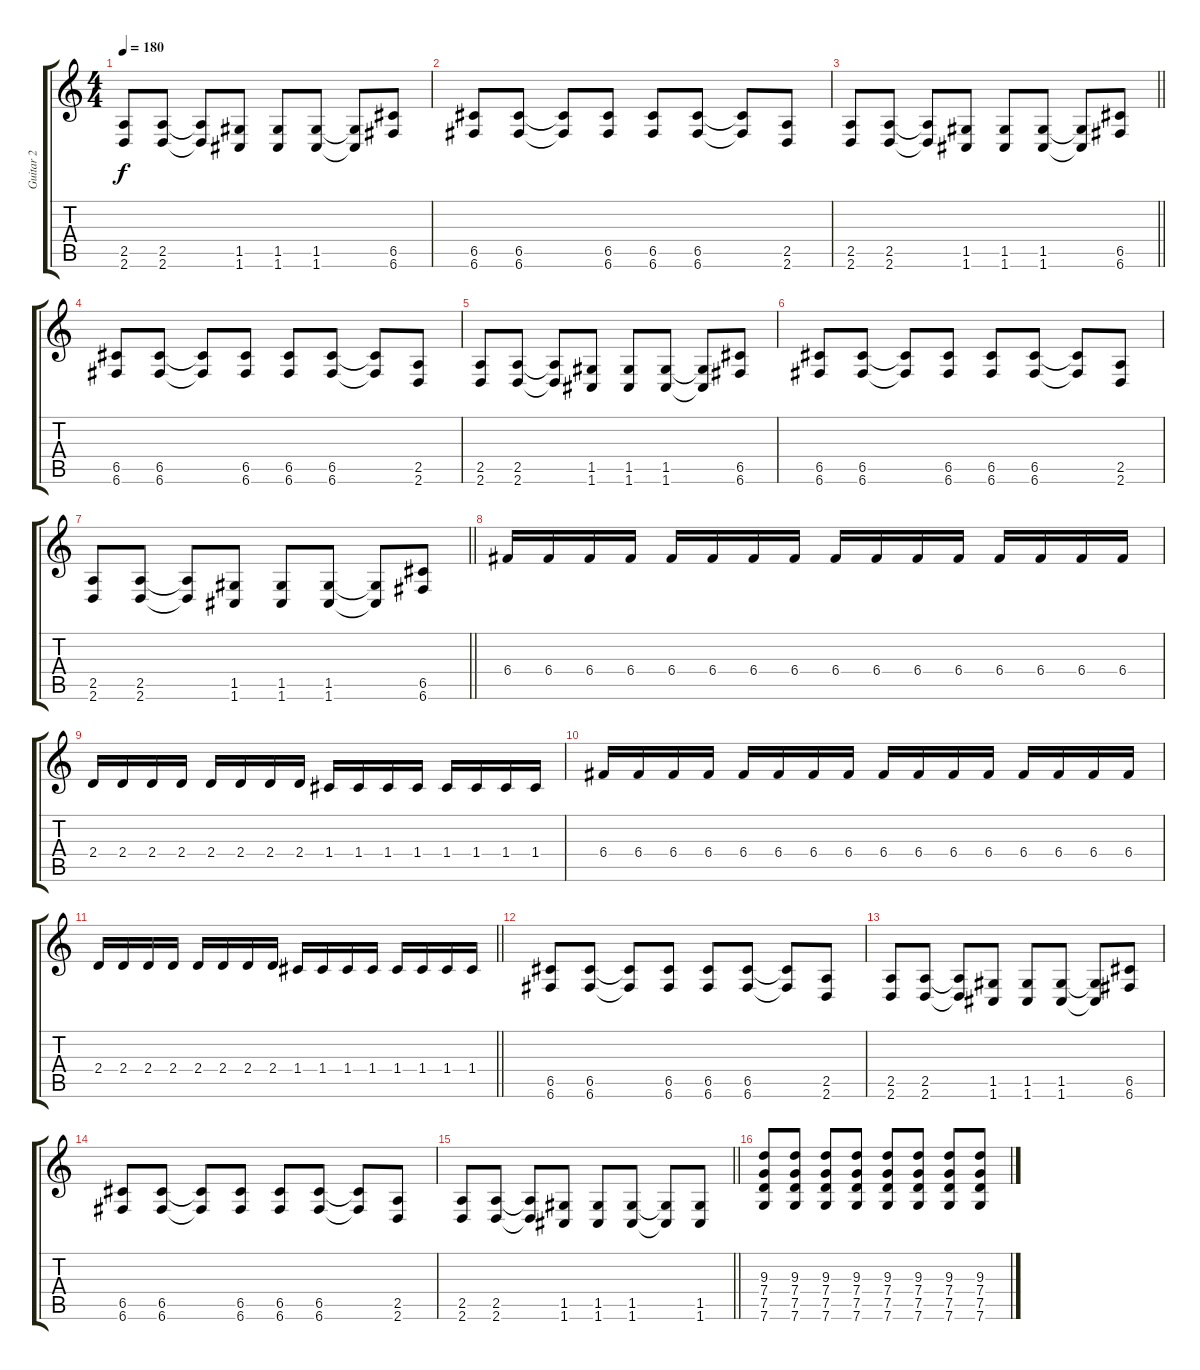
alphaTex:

\track ("Guitar 2" "Guitar 2") {instrument distortionguitar}
\staff {score tabs}
\tuning (D4 A3 F3 C3 G2 C2) {hide}
\ts (4 4)
\tempo 180
\clef g2
\ks c
(2.5 2.6).8{dy f} (2.5 2.6).8 (2.5{t} 2.6{t}).8 (1.5 1.6).8 (1.5 1.6).8 (1.5 1.6).8 (1.5{t} 1.6{t}).8 (6.5 6.6).8 |
(6.5 6.6).8 (6.5 6.6).8 (6.5{t} 6.6{t}).8 (6.5 6.6).8 (6.5 6.6).8 (6.5 6.6).8 (6.5{t} 6.6{t}).8 (2.5 2.6).8 |
\barLineRight lightlight
(2.5 2.6).8 (2.5 2.6).8 (2.5{t} 2.6{t}).8 (1.5 1.6).8 (1.5 1.6).8 (1.5 1.6).8 (1.5{t} 1.6{t}).8 (6.5 6.6).8 |
(6.5 6.6).8 (6.5 6.6).8 (6.5{t} 6.6{t}).8 (6.5 6.6).8 (6.5 6.6).8 (6.5 6.6).8 (6.5{t} 6.6{t}).8 (2.5 2.6).8 |
(2.5 2.6).8 (2.5 2.6).8 (2.5{t} 2.6{t}).8 (1.5 1.6).8 (1.5 1.6).8 (1.5 1.6).8 (1.5{t} 1.6{t}).8 (6.5 6.6).8 |
(6.5 6.6).8 (6.5 6.6).8 (6.5{t} 6.6{t}).8 (6.5 6.6).8 (6.5 6.6).8 (6.5 6.6).8 (6.5{t} 6.6{t}).8 (2.5 2.6).8 |
\barLineRight lightlight
(2.5 2.6).8 (2.5 2.6).8 (2.5{t} 2.6{t}).8 (1.5 1.6).8 (1.5 1.6).8 (1.5 1.6).8 (1.5{t} 1.6{t}).8 (6.5 6.6).8 |
6.4.16 6.4.16 6.4.16 6.4.16 6.4.16 6.4.16 6.4.16 6.4.16 6.4.16 6.4.16 6.4.16 6.4.16 6.4.16 6.4.16 6.4.16 6.4.16 |
2.4.16 2.4.16 2.4.16 2.4.16 2.4.16 2.4.16 2.4.16 2.4.16 1.4.16 1.4.16 1.4.16 1.4.16 1.4.16 1.4.16 1.4.16 1.4.16 |
6.4.16 6.4.16 6.4.16 6.4.16 6.4.16 6.4.16 6.4.16 6.4.16 6.4.16 6.4.16 6.4.16 6.4.16 6.4.16 6.4.16 6.4.16 6.4.16 |
\barLineRight lightlight
2.4.16 2.4.16 2.4.16 2.4.16 2.4.16 2.4.16 2.4.16 2.4.16 1.4.16 1.4.16 1.4.16 1.4.16 1.4.16 1.4.16 1.4.16 1.4.16 |
(6.5 6.6).8 (6.5 6.6).8 (6.5{t} 6.6{t}).8 (6.5 6.6).8 (6.5 6.6).8 (6.5 6.6).8 (6.5{t} 6.6{t}).8 (2.5 2.6).8 |
(2.5 2.6).8 (2.5 2.6).8 (2.5{t} 2.6{t}).8 (1.5 1.6).8 (1.5 1.6).8 (1.5 1.6).8 (1.5{t} 1.6{t}).8 (6.5 6.6).8 |
(6.5 6.6).8 (6.5 6.6).8 (6.5{t} 6.6{t}).8 (6.5 6.6).8 (6.5 6.6).8 (6.5 6.6).8 (6.5{t} 6.6{t}).8 (2.5 2.6).8 |
\barLineRight lightlight
(2.5 2.6).8 (2.5 2.6).8 (2.5{t} 2.6{t}).8 (1.5 1.6).8 (1.5 1.6).8 (1.5 1.6).8 (1.5{t} 1.6{t}).8 (1.5 1.6).8 |
(9.3 7.4 7.5 7.6).8 (9.3 7.4 7.5 7.6).8 (9.3 7.4 7.5 7.6).8 (9.3 7.4 7.5 7.6).8 (9.3 7.4 7.5 7.6).8 (9.3 7.4 7.5 7.6).8 (9.3 7.4 7.5 7.6).8 (9.3 7.4 7.5 7.6).8
